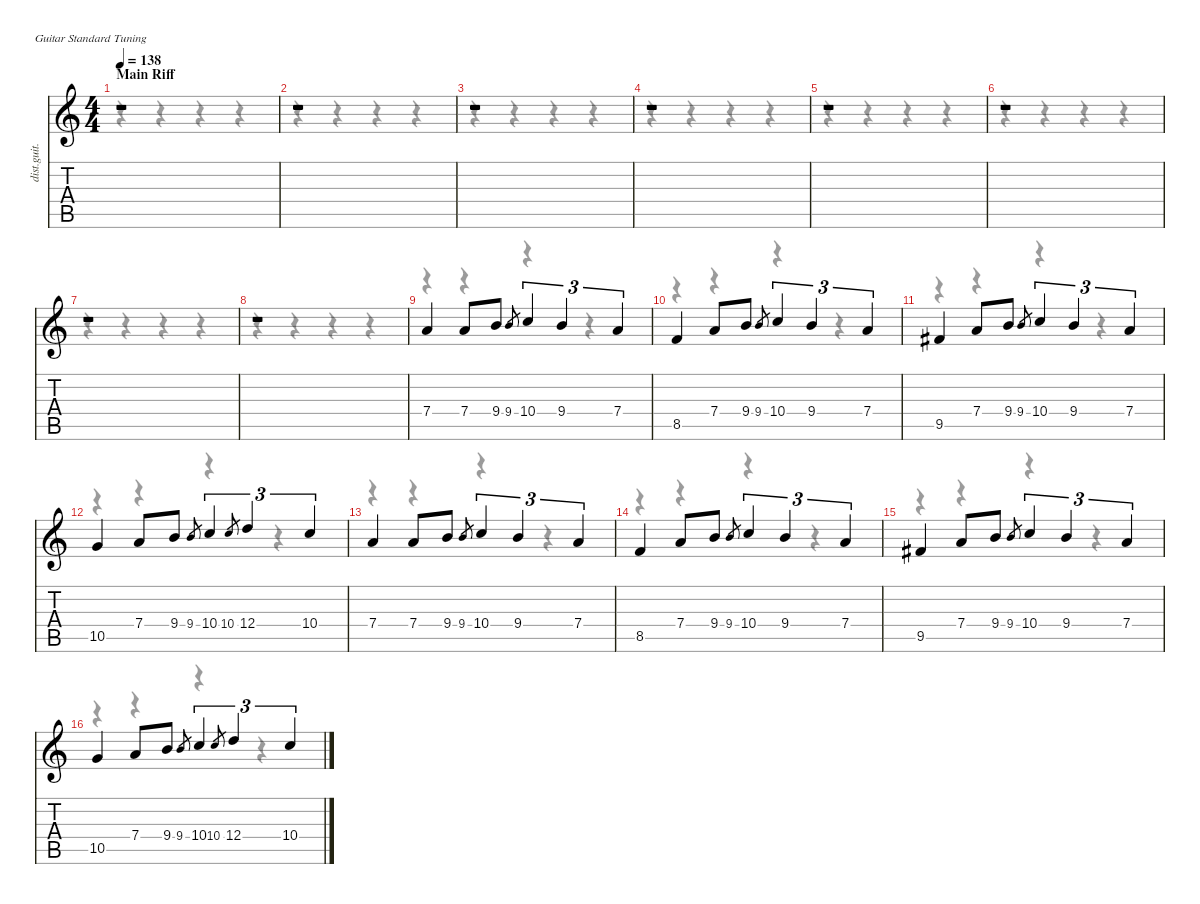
\defaultSystemsLayout 4
\hideDynamics
\bracketExtendMode nobrackets
\track ("Kirk Hammett ( Solo 1 )" "dist.guit.") {instrument distortionguitar}
\staff {score tabs}
\tuning (E4 B3 G3 D3 A2 E2)
\voice
\ts (4 4)
\section ("" "Main Riff")
\tempo 138
\clef g2
\ks c
r.1{dy f} |
r.1 |
r.1 |
r.1 |
r.1 |
r.1 |
r.1 |
r.1 |
7.4.4 7.4.8 9.4.8 9.4.8{gr dy ppp} 10.4.4{tu (3 2) dy f} 9.4.4{tu (3 2)} 7.4.4{tu (3 2)} |
8.5.4 7.4.8 9.4.8 9.4.8{gr dy ppp} 10.4.4{tu (3 2) dy f} 9.4.4{tu (3 2)} 7.4.4{tu (3 2)} |
9.5{acc #}.4 7.4.8 9.4.8 9.4.8{gr dy ppp} 10.4.4{tu (3 2) dy f} 9.4.4{tu (3 2)} 7.4.4{tu (3 2)} |
10.5.4 7.4.8 9.4.8 9.4.8{gr dy ppp} 10.4.4{tu (3 2) dy f} 10.4.8{gr dy ppp} 12.4.4{tu (3 2) dy f} 10.4.4{tu (3 2)} |
7.4.4 7.4.8 9.4.8 9.4.8{gr dy ppp} 10.4.4{tu (3 2) dy f} 9.4.4{tu (3 2)} 7.4.4{tu (3 2)} |
8.5.4 7.4.8 9.4.8 9.4.8{gr dy ppp} 10.4.4{tu (3 2) dy f} 9.4.4{tu (3 2)} 7.4.4{tu (3 2)} |
9.5{acc #}.4 7.4.8 9.4.8 9.4.8{gr dy ppp} 10.4.4{tu (3 2) dy f} 9.4.4{tu (3 2)} 7.4.4{tu (3 2)} |
10.5.4 7.4.8 9.4.8 9.4.8{gr dy ppp} 10.4.4{tu (3 2) dy f} 10.4.8{gr dy ppp} 12.4.4{tu (3 2) dy f} 10.4.4{tu (3 2)}
\voice
\clef g2
\ottava regular
\simile none
\ks c
r.4{dy mf} r.4 r.4 r.4 |
r.4 r.4 r.4 r.4 |
r.4 r.4 r.4 r.4 |
r.4 r.4 r.4 r.4 |
r.4 r.4 r.4 r.4 |
r.4 r.4 r.4 r.4 |
r.4 r.4 r.4 r.4 |
r.4 r.4 r.4 r.4 |
r.4 r.4 r.4 r.4 |
r.4 r.4 r.4 r.4 |
r.4 r.4 r.4 r.4 |
r.4 r.4 r.4 r.4 |
r.4 r.4 r.4 r.4 |
r.4 r.4 r.4 r.4 |
r.4 r.4 r.4 r.4 |
r.4 r.4 r.4 r.4
